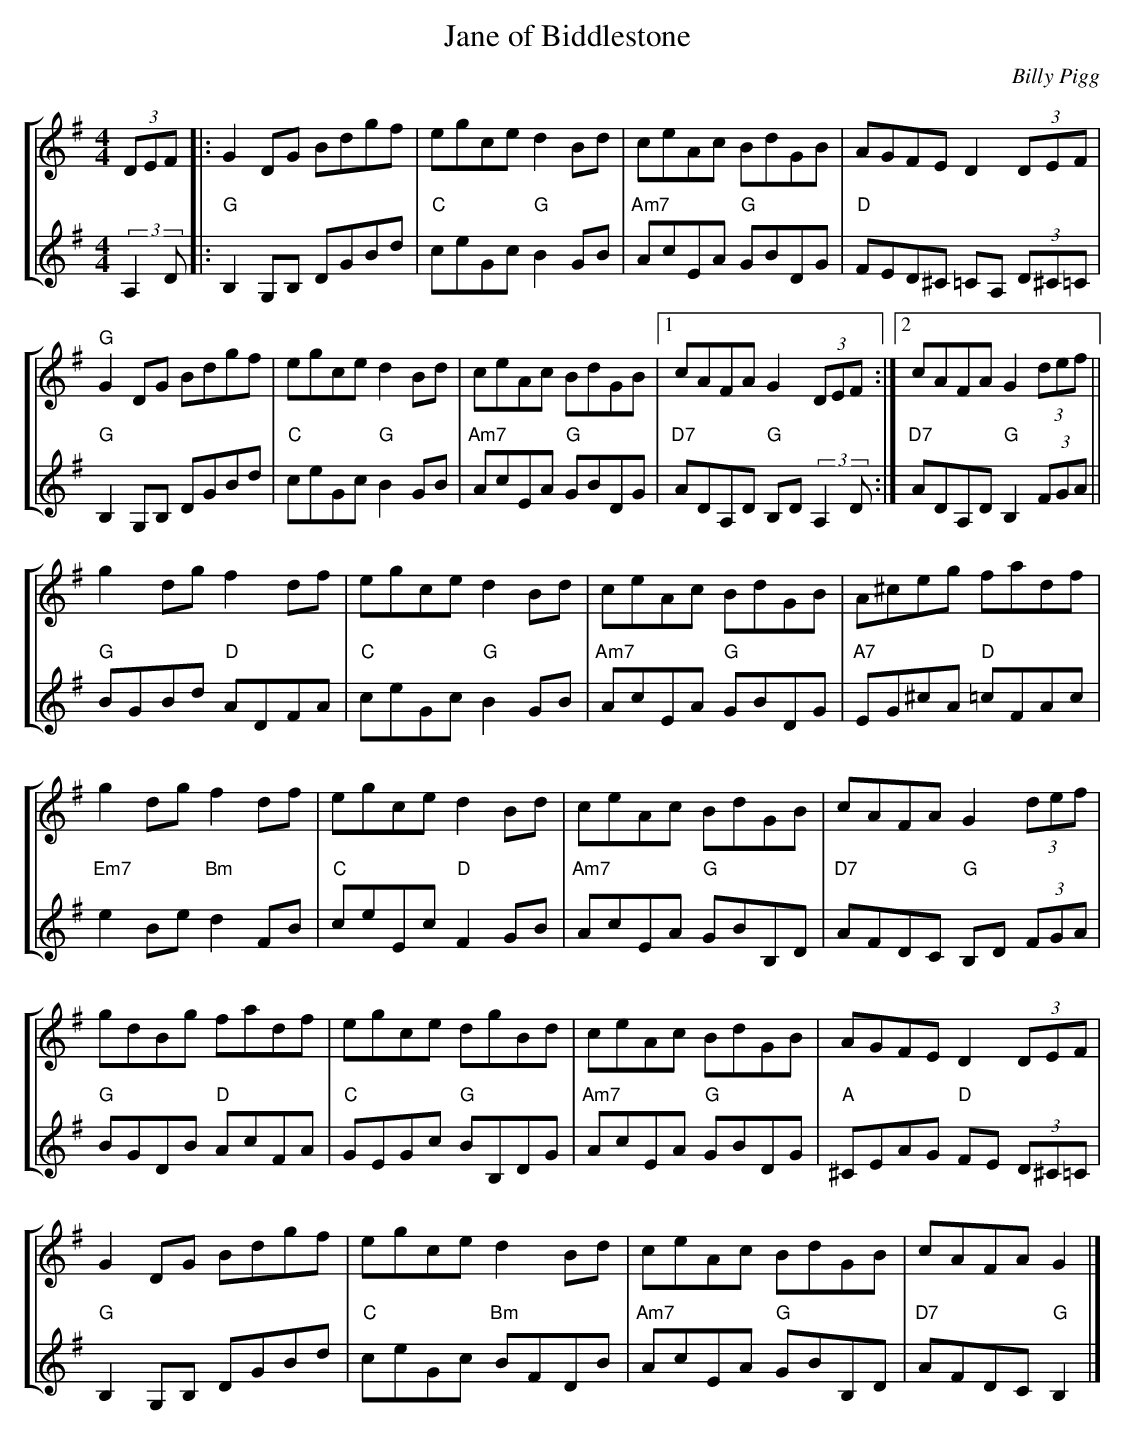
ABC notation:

X:1
T:Jane of Biddlestone
C:Billy Pigg
%%score [ 1 | 2 ]
L:1/4
M:4/4
K:G
V:1
(3D/E/F/ |: G D/G/ B/d/g/f/ | e/g/c/e/ d B/d/ | c/e/A/c/ B/d/G/B/ |  A/G/F/E/ D (3D/E/F/ |
"G" G D/G/ B/d/g/f/ | e/g/c/e/ d B/d/ | c/e/A/c/ B/d/G/B/ |1  c/A/F/A/ G (3D/E/F/ :|2 c/A/F/A/ G (3d/e/f/ ||
g d/g/ f d/f/ | e/g/c/e/ d B/d/ |  c/e/A/c/ B/d/G/B/ | A/^c/e/g/ f/a/d/f/ |
g d/g/ f d/f/ | e/g/c/e/ d B/d/ |  c/e/A/c/ B/d/G/B/ | c/A/F/A/ G (3d/e/f/ |
g/d/B/g/ f/a/d/f/ | e/g/c/e/ d/g/B/d/ |  c/e/A/c/ B/d/G/B/ | A/G/F/E/ D (3D/E/F/ |
G D/G/ B/d/g/f/ | e/g/c/e/ d B/d/ |  c/e/A/c/ B/d/G/B/ | c/A/F/A/ G |]
V:2
(3:2:2A, D/ |: "G" B, G,/B,/ D/G/B/d/ | "C" c/e/G/c/ "G" B G/B/ | "Am7" A/c/E/A/ "G" G/B/D/G/ |  "D" F/E/D/^C/ =C/A,/ (3D/^C/=C/ |
"G" B, G,/B,/ D/G/B/d/ | "C" c/e/G/c/ "G" B G/B/ | "Am7" A/c/E/A/ "G" G/B/D/G/ |1  "D7" A/D/A,/D/ "G" B,/D/ (3:2:2A, D/ :|2 "D7" A/D/A,/D/ "G" B, (3F/G/A/ ||
"G" B/G/B/d/ "D" A/D/F/A/ | "C" c/e/G/c/ "G" B G/B/ |  "Am7" A/c/E/A/ "G" G/B/D/G/ | "A7" E/G/^c/A/ "D" =c/F/A/c/ |
"Em7" e B/e/ "Bm" d F/B/ | "C" c/e/E/c/ "D" F G/B/ |  "Am7" A/c/E/A/ "G" G/B/B,/D/ | "D7" A/F/D/C/ "G" B,/D/ (3F/G/A/ |
"G" B/G/D/B/ "D" A/c/F/A/ | "C" G/E/G/c/ "G" B/B,/D/G/ |  "Am7" A/c/E/A/ "G" G/B/D/G/ | "A" ^C/E/A/G/ "D" F/E/ (3D/^C/=C/ |
"G" B, G,/B,/ D/G/B/d/ | "C" c/e/G/c/ "Bm" B/F/D/B/ |  "Am7" A/c/E/A/ "G" G/B/B,/D/ | "D7" A/F/D/C/ "G" B, |]
